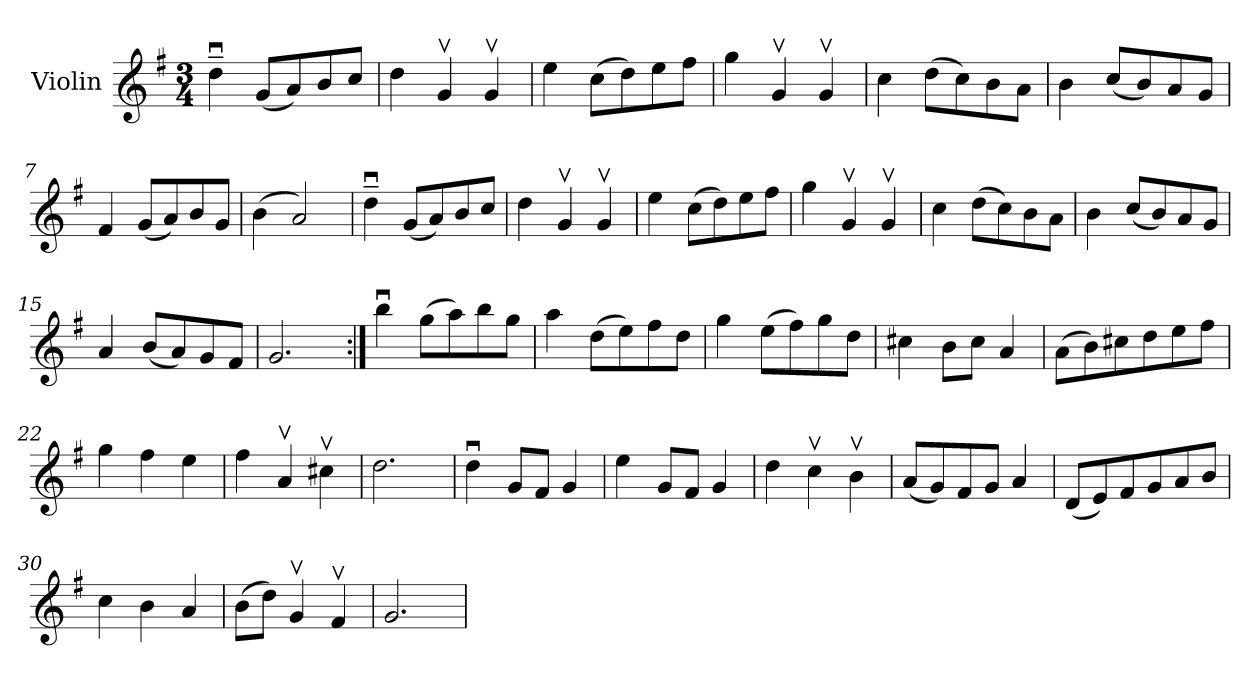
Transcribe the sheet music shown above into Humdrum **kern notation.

**kern
*part1
*staff1
*I"Violin
*I'Vln
*clefG2
*k[f#]
*M3/4
=1
4ddu~\
(8g/L
8a/)
8b/
8cc/J
=2
4dd\
4gv/
4gv/
=3
4ee\
(8cc\L
8dd\)
8ee\
8ff#\J
=4
4gg\
4gv/
4gv/
=5
4cc\
(8dd\L
8cc\)
8b\
8a\J
!!LO:LB:g=z
=6
4b\
(8cc/L
8b/)
8a/
8g/J
=7
4f#/
(8g/L
8a/)
8b/
8g/J
=8
(4b\
2a/)
=9
4ddu~\
(8g/L
8a/)
8b/
8cc/J
=10
4dd\
4gv/
4gv/
!!LO:LB:g=z
=11
4ee\
(8cc\L
8dd\)
8ee\
8ff#\J
=12
4gg\
4gv/
4gv/
=13
4cc\
(8dd\L
8cc\)
8b\
8a\J
=14
4b\
(8cc/L
8b/)
8a/
8g/J
=15
4a/
(8b/L
8a/)
8g/
8f#/J
=16
2.g/
!!LO:LB:g=z
=17:|!
4bbu\
(8gg\L
8aa\)
8bb\
8gg\J
=18
4aa\
(8dd\L
8ee\)
8ff#\
8dd\J
=19
4gg\
(8ee\L
8ff#\)
8gg\
8dd\J
=20
4cc#X\
8b\L
8cc#\J
4a/
!!LO:LB:g=z
=21
(8a\L
8b\)
8cc#X\
8dd\
8ee\
8ff#\J
=22
4gg\
4ff#\
4ee\
=23
4ff#\
4av/
4cc#Xv\
=24
2.dd\
!!LO:LB:g=z
=25
4ddu\
8g/L
8f#/J
4g/
=26
4ee\
8g/L
8f#/J
4g/
=27
4dd\
4ccv\
4bv\
=28
(8a/L
8g/)
8f#/
8g/J
4a/
!!LO:LB:g=z
=29
(8d/L
8e/)
8f#/
8g/
8a/
8b/J
=30
4cc\
4b\
4a/
=31
(8b\L
8dd\J)
4gv/
4f#v/
=32
2.g/
=
*-
